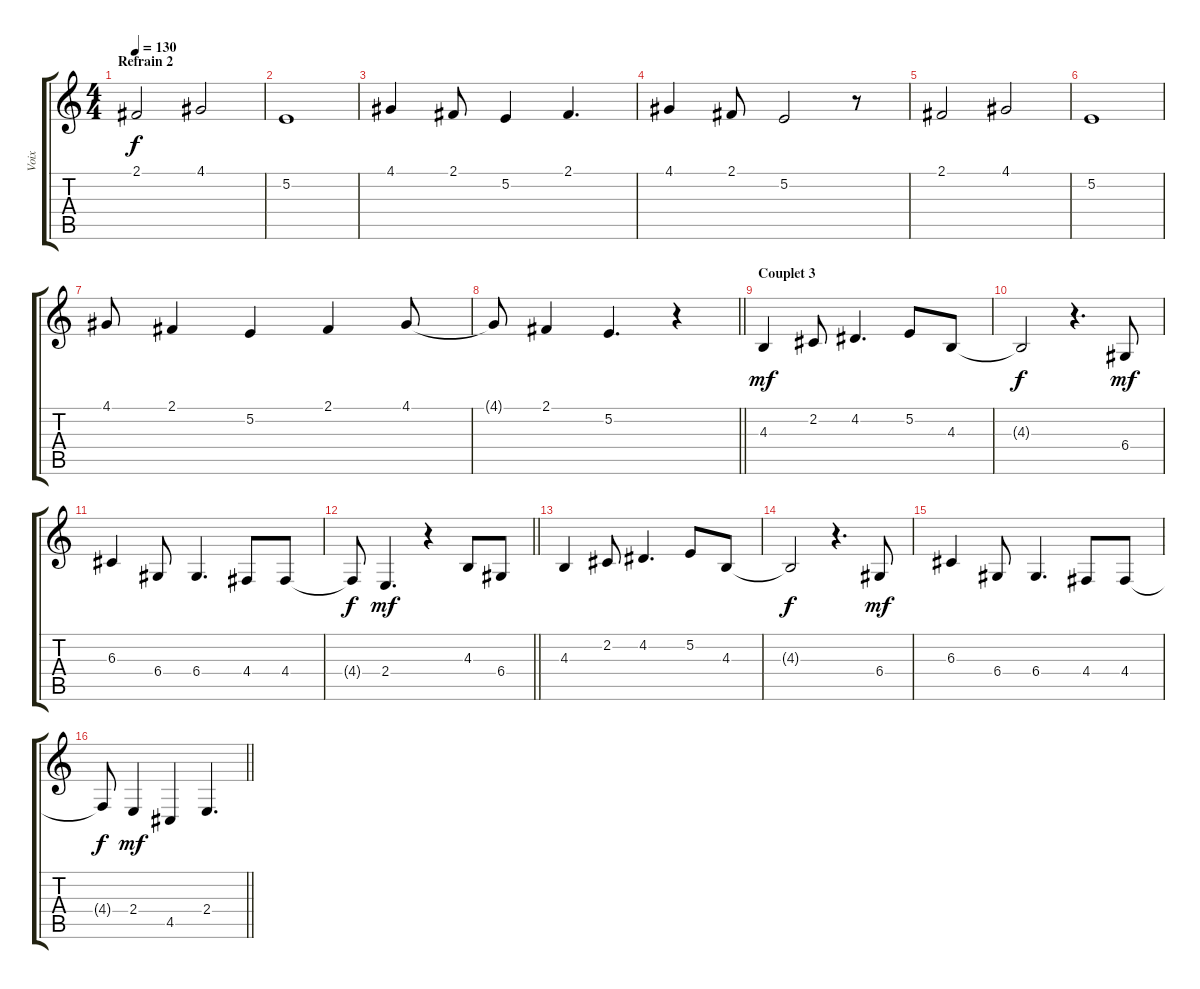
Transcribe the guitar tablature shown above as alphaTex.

\track ("Voix" "Voix") {instrument panflute}
\staff {score tabs}
\tuning (E4 B3 G3 D3 A2 E2) {hide}
\ts (4 4)
\section ("" "Refrain 2")
\tempo 130
\clef g2
\ks c
2.1.2{dy f} 4.1.2 |
5.2.1 |
4.1.4 2.1.8 5.2.4 2.1.4{d} |
4.1.4 2.1.8 5.2.2 r.8 |
2.1.2 4.1.2 |
5.2.1 |
4.1.8 2.1.4 5.2.4 2.1.4 4.1.8 |
\barLineRight lightlight
4.1{t}.8 2.1.4 5.2.4{d} r.4 |
\section ("" "Couplet 3")
4.3.4{dy mf} 2.2.8 4.2.4{d} 5.2.8 4.3.8 |
4.3{t}.2{dy f} r.4{d} 6.4.8{dy mf} |
6.3.4 6.4.8 6.4.4{d} 4.4.8 4.4.8 |
\barLineRight lightlight
4.4{t}.8{dy f} 2.4.4{d dy mf} r.4 4.3.8 6.4.8 |
4.3.4 2.2.8 4.2.4{d} 5.2.8 4.3.8 |
4.3{t}.2{dy f} r.4{d} 6.4.8{dy mf} |
6.3.4 6.4.8 6.4.4{d} 4.4.8 4.4.8 |
\barLineRight lightlight
4.4{t}.8{dy f} 2.4.4{dy mf} 4.5.4 2.4.4{d}
